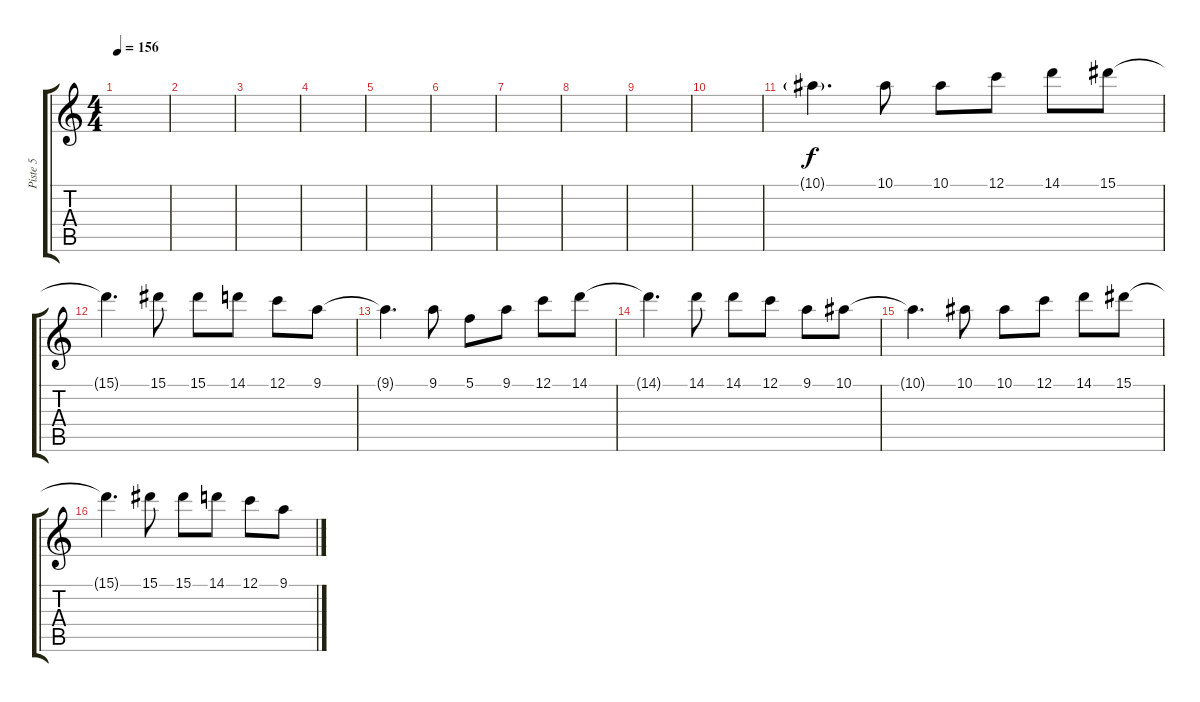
\track ("Piste 5" "Piste 5") {instrument overdrivenguitar}
\staff {score tabs}
\tuning (C4 G3 Eb3 Bb2 F2 C2) {hide}
\ts (4 4)
\tempo 156
\clef g2
\ks c
|
|
|
|
|
|
|
|
|
|
10.1{g}.4{d} 10.1.8{dy f} 10.1.8 12.1.8 14.1.8 15.1.8 |
15.1{t}.4{d} 15.1.8 15.1.8 14.1.8 12.1.8 9.1.8 |
9.1{t}.4{d} 9.1.8 5.1.8 9.1.8 12.1.8 14.1.8 |
14.1{t}.4{d} 14.1.8 14.1.8 12.1.8 9.1.8 10.1.8 |
10.1{t}.4{d} 10.1.8 10.1.8 12.1.8 14.1.8 15.1.8 |
15.1{t}.4{d} 15.1.8 15.1.8 14.1.8 12.1.8 9.1.8
